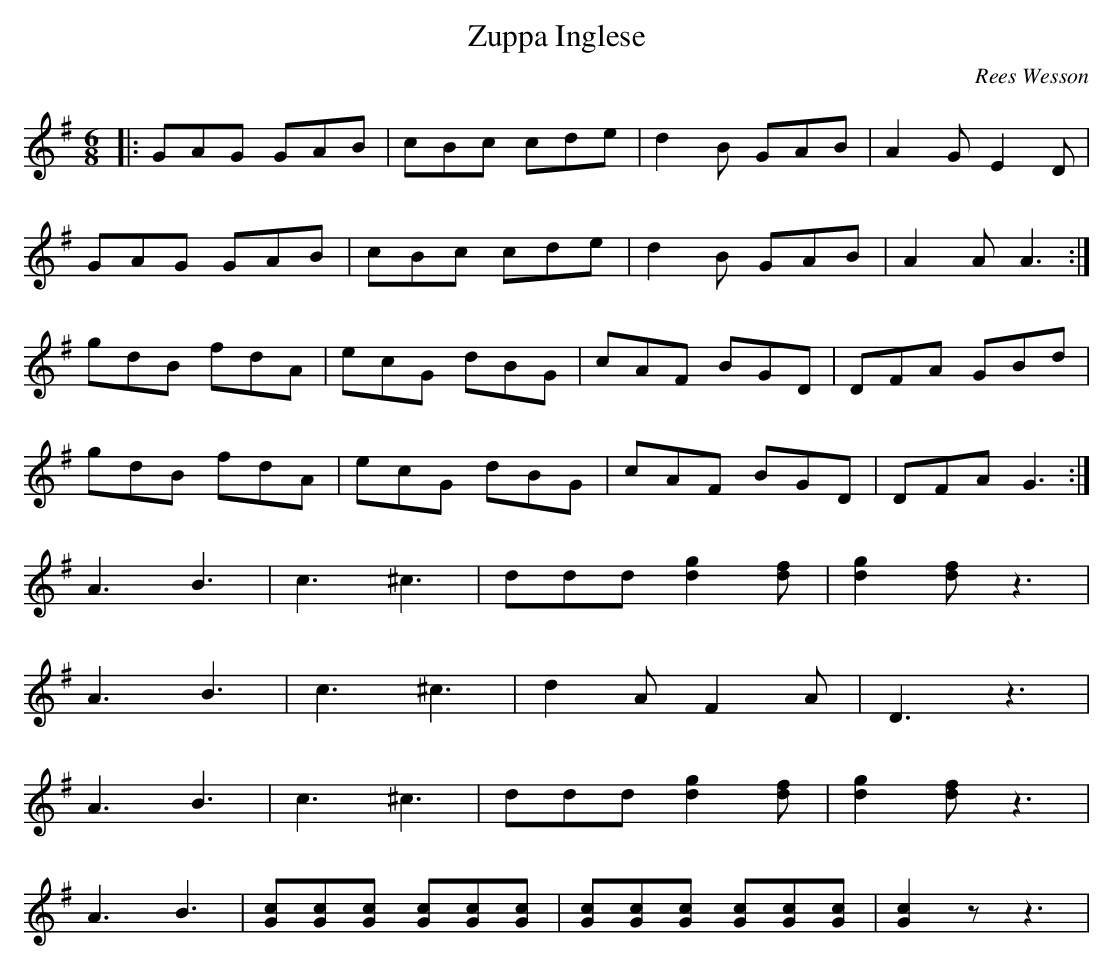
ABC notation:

X:1
T:Zuppa Inglese
C:Rees Wesson
M:6/8
L:1/8
K:G
|:GAG GAB| cBc cde| d2B GAB| A2G E2D|
GAG GAB| cBc cde| d2B GAB| A2A A3:|
gdB fdA| ecG dBG| cAF BGD| DFA GBd|
gdB fdA| ecG dBG| cAF BGD| DFA G3:|
A3 B3| c3 ^c3|ddd [g2d2][fd]| [g2d2][fd] z3|
A3 B3| c3 ^c3|d2A F2A| D3 z3|
A3 B3| c3 ^c3|ddd [g2d2][fd]| [g2d2][fd] z3|
A3 B3| [cG][cG][cG] [cG][cG][cG]|[cG][cG][cG] [cG][cG][cG]|[c2G2]z z3|
